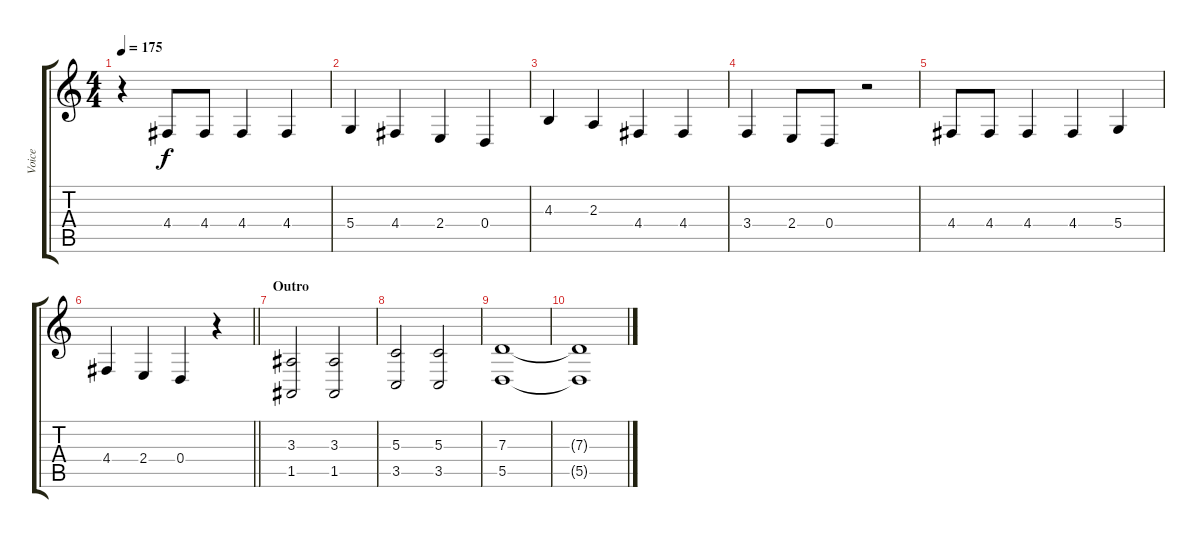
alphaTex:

\track ("Voice" "Voice") {instrument sopranosax}
\staff {score tabs}
\tuning (E4 B3 G3 D3 A2 E2) {hide}
\ts (4 4)
\tempo 175
\clef g2
\ks c
r.4{dy f} 4.4.8 4.4.8 4.4.4 4.4.4 |
5.4.4 4.4.4 2.4.4 0.4.4 |
4.3.4 2.3.4 4.4.4 4.4.4 |
3.4.4 2.4.8 0.4.8 r.2 |
4.4.8 4.4.8 4.4.4 4.4.4 5.4.4 |
\barLineRight lightlight
4.4.4 2.4.4 0.4.4 r.4 |
\section ("" "Outro")
(3.3 1.5).2 (3.3 1.5).2 |
(5.3 3.5).2 (5.3 3.5).2 |
(7.3 5.5).1 |
(7.3{t} 5.5{t}).1
